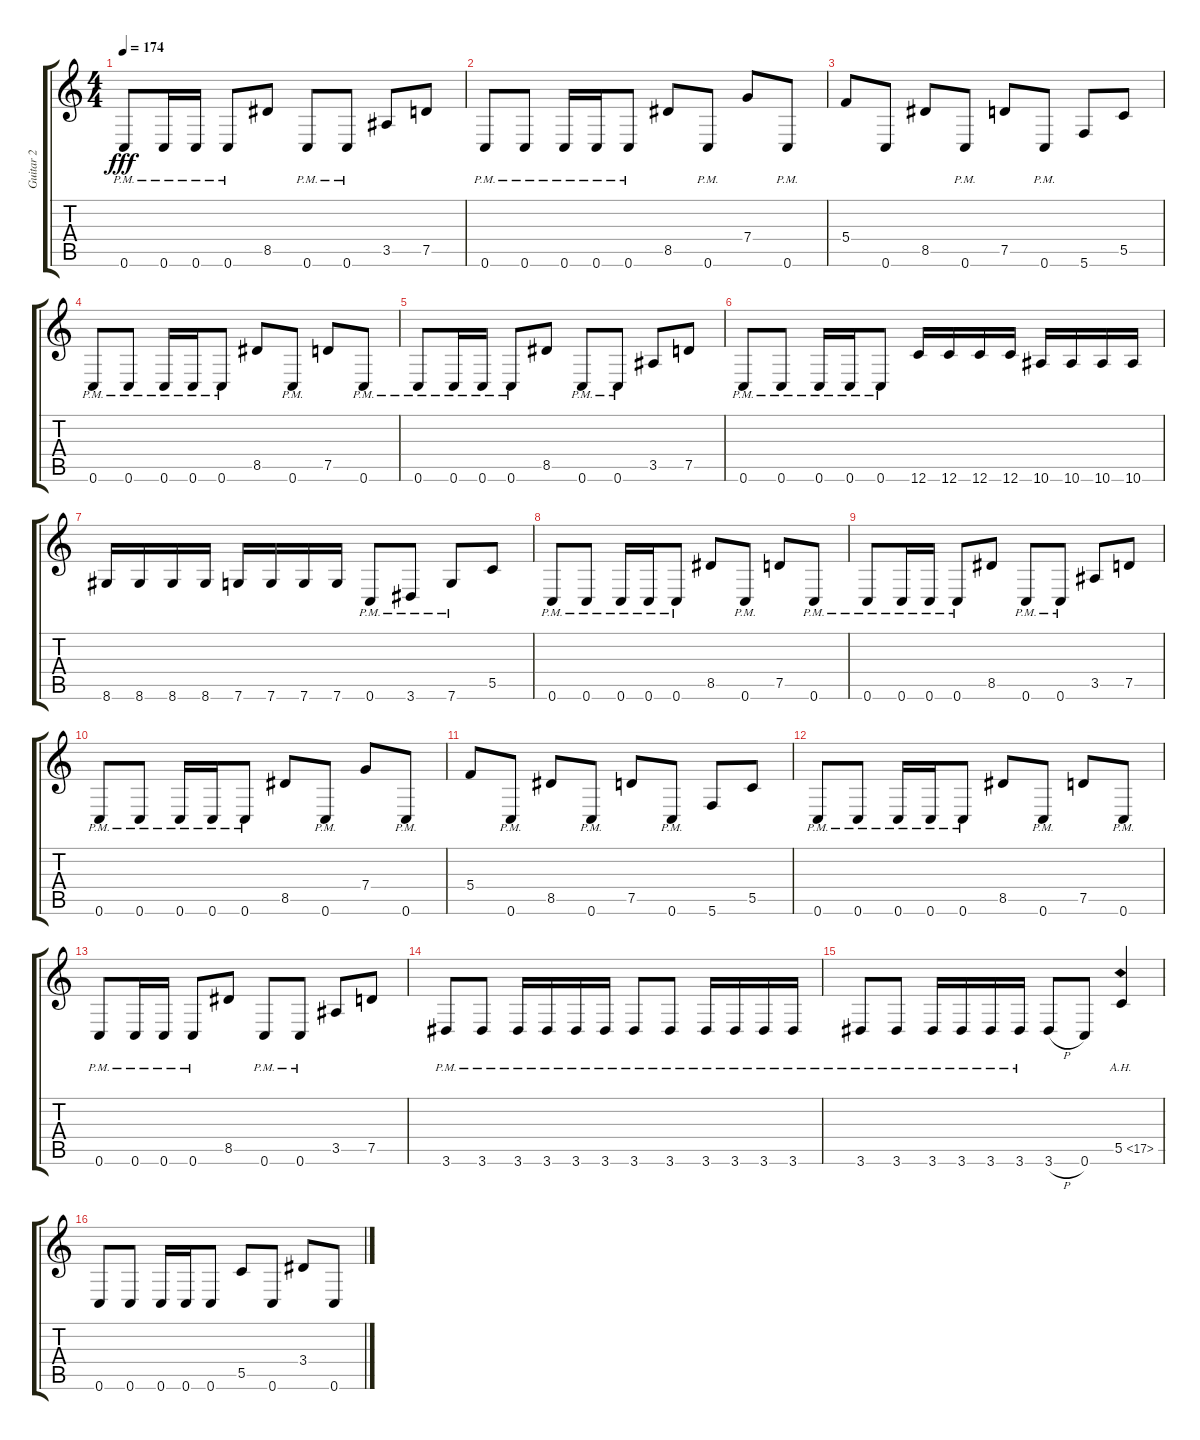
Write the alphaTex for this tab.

\track ("Guitar 2" "Guitar 2") {instrument distortionguitar}
\staff {score tabs}
\tuning (D4 A3 F3 C3 G2 C2) {hide}
\ts (4 4)
\tempo 174
\clef g2
\ks c
0.6{pm}.8{dy fff} 0.6{pm}.16 0.6{pm}.16 0.6{pm}.8 8.5.8 0.6{pm}.8 0.6{pm}.8 3.5.8 7.5.8 |
0.6{pm}.8 0.6{pm}.8 0.6{pm}.16 0.6{pm}.16 0.6{pm}.8 8.5.8 0.6{pm}.8 7.4.8 0.6{pm}.8 |
5.4.8 0.6.8 8.5.8 0.6{pm}.8 7.5.8 0.6{pm}.8 5.6.8 5.5.8 |
0.6{pm}.8 0.6{pm}.8 0.6{pm}.16 0.6{pm}.16 0.6{pm}.8 8.5.8 0.6{pm}.8 7.5.8 0.6{pm}.8 |
0.6{pm}.8 0.6{pm}.16 0.6{pm}.16 0.6{pm}.8 8.5.8 0.6{pm}.8 0.6{pm}.8 3.5.8 7.5.8 |
0.6{pm}.8 0.6{pm}.8 0.6{pm}.16 0.6{pm}.16 0.6{pm}.8 12.6.16 12.6.16 12.6.16 12.6.16 10.6.16 10.6.16 10.6.16 10.6.16 |
8.6.16 8.6.16 8.6.16 8.6.16 7.6.16 7.6.16 7.6.16 7.6.16 0.6{pm}.8 3.6{pm}.8 7.6{pm}.8 5.5.8 |
0.6{pm}.8 0.6{pm}.8 0.6{pm}.16 0.6{pm}.16 0.6{pm}.8 8.5.8 0.6{pm}.8 7.5.8 0.6{pm}.8 |
0.6{pm}.8 0.6{pm}.16 0.6{pm}.16 0.6{pm}.8 8.5.8 0.6{pm}.8 0.6{pm}.8 3.5.8 7.5.8 |
0.6{pm}.8 0.6{pm}.8 0.6{pm}.16 0.6{pm}.16 0.6{pm}.8 8.5.8 0.6{pm}.8 7.4.8 0.6{pm}.8 |
5.4.8 0.6{pm}.8 8.5.8 0.6{pm}.8 7.5.8 0.6{pm}.8 5.6.8 5.5.8 |
0.6{pm}.8 0.6{pm}.8 0.6{pm}.16 0.6{pm}.16 0.6{pm}.8 8.5.8 0.6{pm}.8 7.5.8 0.6{pm}.8 |
0.6{pm}.8 0.6{pm}.16 0.6{pm}.16 0.6{pm}.8 8.5.8 0.6{pm}.8 0.6{pm}.8 3.5.8 7.5.8 |
3.6{pm}.8 3.6{pm}.8 3.6{pm}.16 3.6{pm}.16 3.6{pm}.16 3.6{pm}.16 3.6{pm}.8 3.6{pm}.8 3.6{pm}.16 3.6{pm}.16 3.6{pm}.16 3.6{pm}.16 |
3.6{pm}.8 3.6{pm}.8 3.6{pm}.16 3.6{pm}.16 3.6{pm}.16 3.6{pm}.16 3.6{h}.8 0.6.8 5.5{ah 12}.4 |
0.6.8 0.6.8 0.6.16 0.6.16 0.6.8 5.5.8 0.6.8 3.4.8 0.6.8
